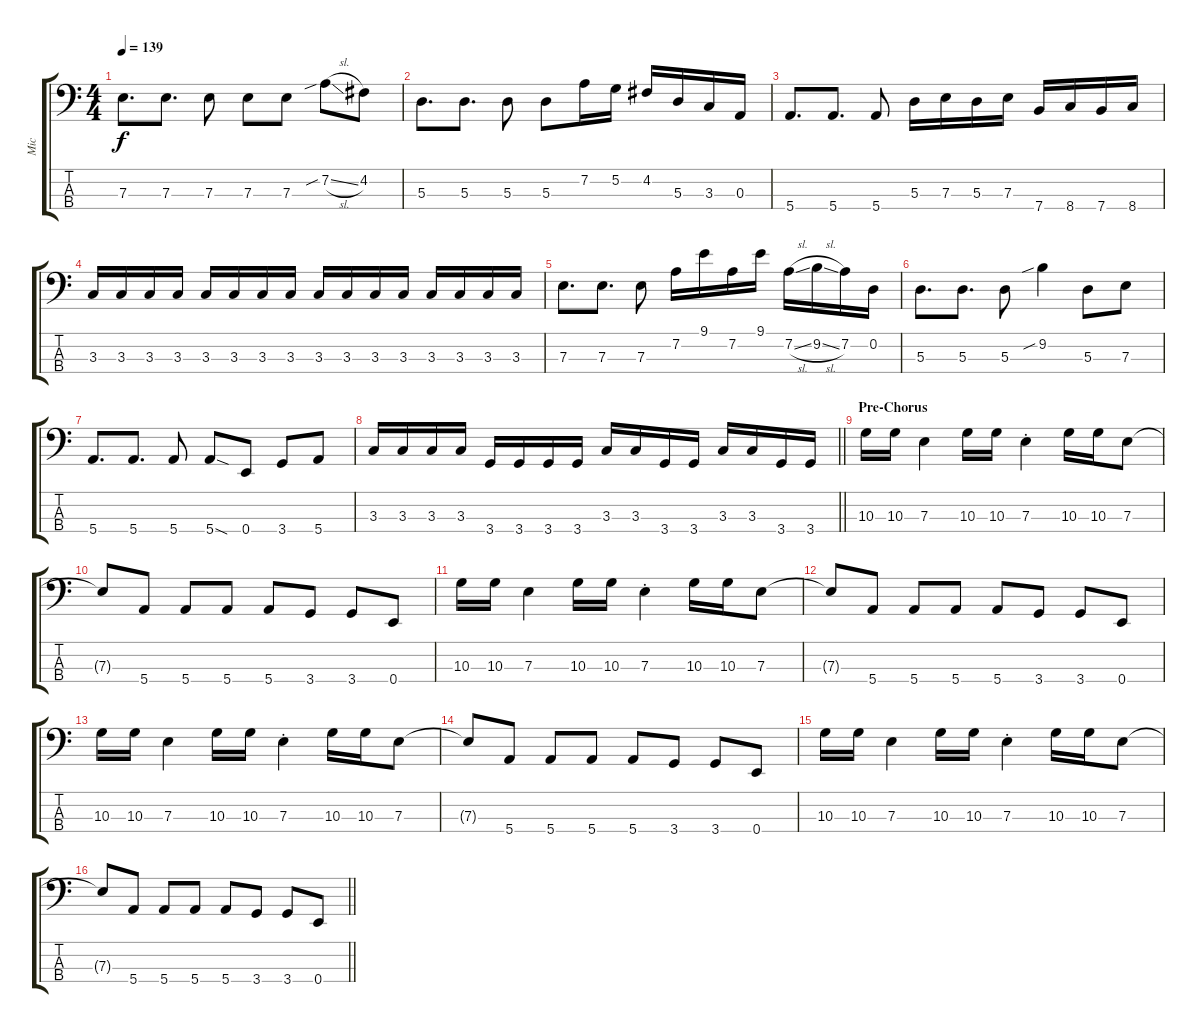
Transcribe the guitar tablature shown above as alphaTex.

\track ("Mic" "Mic") {instrument electricbassfinger}
\staff {score tabs}
\tuning (G2 D2 A1 E1) {hide}
\ts (4 4)
\tempo 139
\clef f4
\ks c
7.3.8{d dy f} 7.3.8{d} 7.3.8 7.3.8 7.3.8 7.2{sib sl}.8 4.2.8 |
5.3.8{d} 5.3.8{d} 5.3.8 5.3.8 7.2.16 5.2.16 4.2.16 5.3.16 3.3.16 0.3.16 |
5.4.8{d} 5.4.8{d} 5.4.8 5.3.16 7.3.16 5.3.16 7.3.16 7.4.16 8.4.16 7.4.16 8.4.16 |
3.3.16 3.3.16 3.3.16 3.3.16 3.3.16 3.3.16 3.3.16 3.3.16 3.3.16 3.3.16 3.3.16 3.3.16 3.3.16 3.3.16 3.3.16 3.3.16 |
7.3.8{d} 7.3.8{d} 7.3.8 7.2.16 9.1.16 7.2.16 9.1.16 7.2{sl}.16 9.2{sl}.16 7.2.16 0.2.16 |
5.3.8{d} 5.3.8{d} 5.3.8 9.2{sib}.4 5.3.8 7.3.8 |
5.4.8{d} 5.4.8{d} 5.4.8 5.4{sod}.8 0.4.8 3.4.8 5.4.8 |
\barLineRight lightlight
3.3.16 3.3.16 3.3.16 3.3.16 3.4.16 3.4.16 3.4.16 3.4.16 3.3.16 3.3.16 3.4.16 3.4.16 3.3.16 3.3.16 3.4.16 3.4.16 |
\section ("" "Pre-Chorus")
10.3.16 10.3.16 7.3.4 10.3.16 10.3.16 7.3{st}.4 10.3.16 10.3.16 7.3.8 |
7.3{t}.8 5.4.8 5.4.8 5.4.8 5.4.8 3.4.8 3.4.8 0.4.8 |
10.3.16 10.3.16 7.3.4 10.3.16 10.3.16 7.3{st}.4 10.3.16 10.3.16 7.3.8 |
7.3{t}.8 5.4.8 5.4.8 5.4.8 5.4.8 3.4.8 3.4.8 0.4.8 |
10.3.16 10.3.16 7.3.4 10.3.16 10.3.16 7.3{st}.4 10.3.16 10.3.16 7.3.8 |
7.3{t}.8 5.4.8 5.4.8 5.4.8 5.4.8 3.4.8 3.4.8 0.4.8 |
10.3.16 10.3.16 7.3.4 10.3.16 10.3.16 7.3{st}.4 10.3.16 10.3.16 7.3.8 |
\barLineRight lightlight
7.3{t}.8 5.4.8 5.4.8 5.4.8 5.4.8 3.4.8 3.4.8 0.4.8
